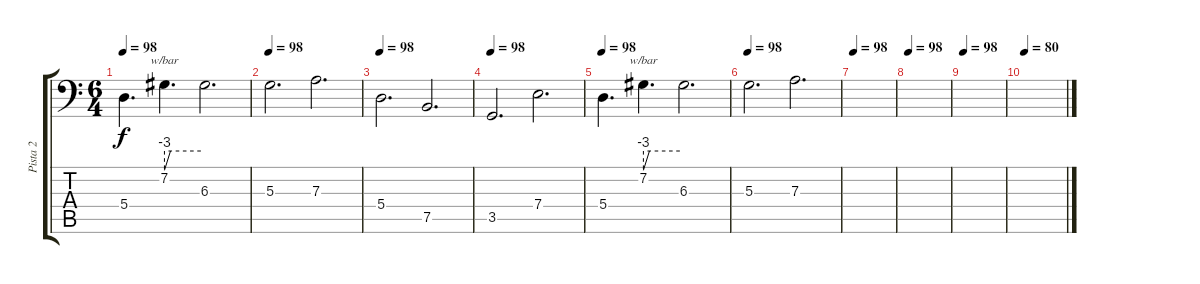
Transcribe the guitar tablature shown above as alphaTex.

\track ("Pista 2" "Pista 2") {instrument electricbassfinger}
\staff {score tabs}
\tuning (C3 G2 D2 A1 E1 B0) {hide}
\ts (6 4)
\tempo 98
\clef f4
\ks c
5.4.4{d dy f} 7.2.4{d tbe (custom default 0 -12 10 0 60 0)} 6.3.2{d} |
\tempo 98
5.3.2{d} 7.3.2{d} |
\tempo 98
5.4.2{d} 7.5.2{d} |
\tempo 98
3.5.2{d} 7.4.2{d} |
\tempo 98
5.4.4{d} 7.2.4{d tbe (custom default 0 -12 10 0 60 0)} 6.3.2{d} |
\tempo 98
5.3.2{d} 7.3.2{d} |
\tempo 98
|
\tempo 98
|
\tempo 98
|
\tempo 80
